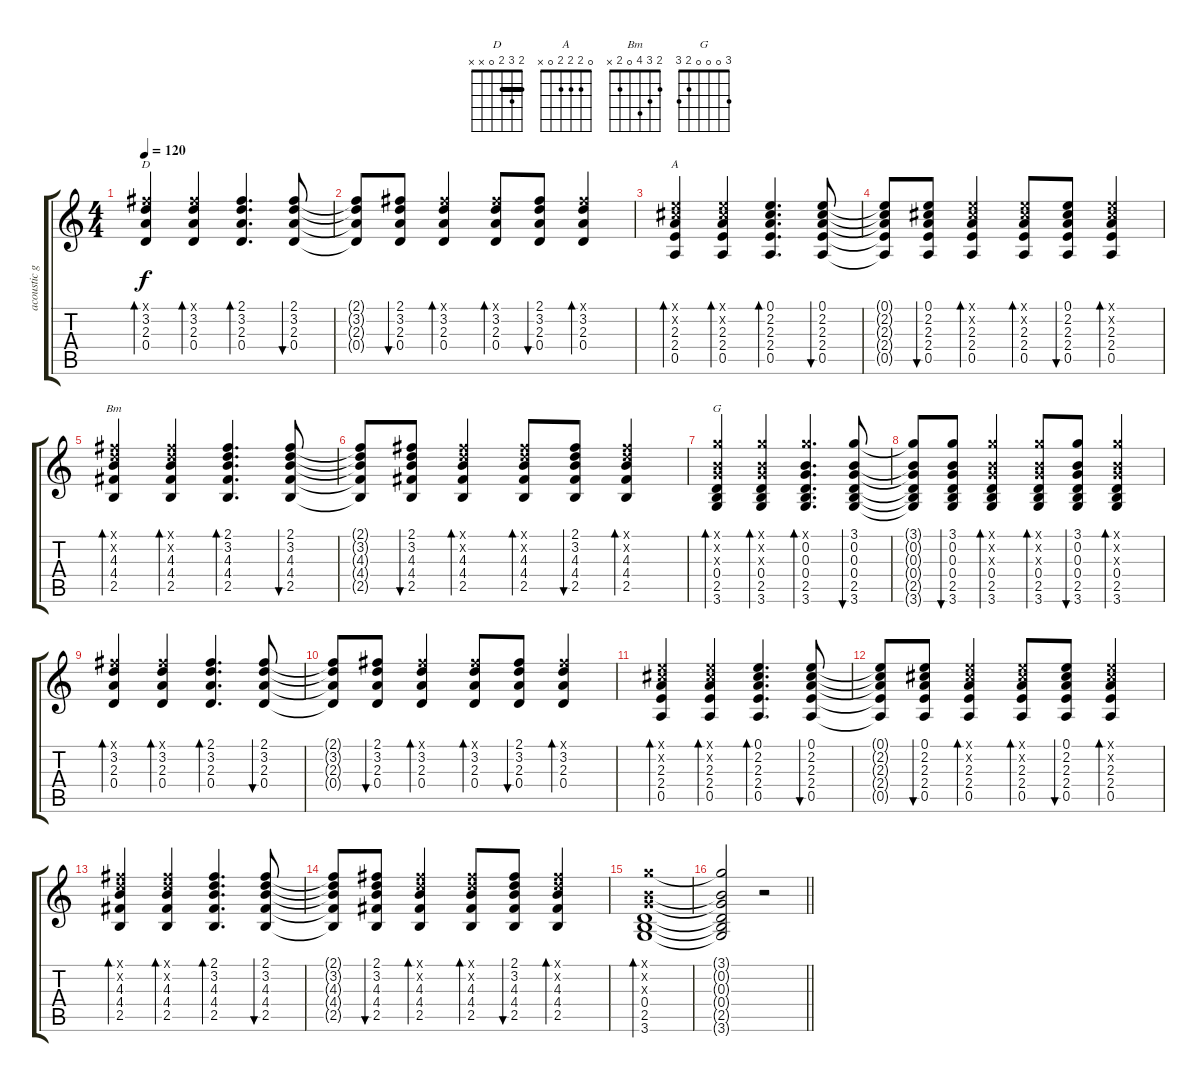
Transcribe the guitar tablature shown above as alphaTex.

\track ("acoustic guitar" "acoustic g") {instrument acousticguitarsteel}
\staff {score tabs}
\tuning (E4 B3 G3 D3 A2 E2) {hide}
\chord ("D" 2 3 2 0 x x) {barre 2}
\chord ("A" 0 2 2 2 0 x)
\chord ("Bm" 2 3 4 0 2 x)
\chord ("G" 3 0 0 0 2 3)
\ts (4 4)
\tempo 120
\clef g2
\ks c
(2.1{x} 3.2 2.3 0.4).4{bd 120 ch "D" dy f} (2.1{x} 3.2 2.3 0.4).4{bd 120} (2.1 3.2 2.3 0.4).4{d bd 120} (2.1 3.2 2.3 0.4).8{bu 120} |
(2.1{t} 3.2{t} 2.3{t} 0.4{t}).8 (2.1 3.2 2.3 0.4).8{bu 120} (2.1{x} 3.2 2.3 0.4).4{bd 120} (2.1{x} 3.2 2.3 0.4).8{bd 120} (2.1 3.2 2.3 0.4).8{bu 120} (2.1{x} 3.2 2.3 0.4).4{bd 120} |
(0.1{x} 2.2{x} 2.3 2.4 0.5).4{bd 120 ch "A"} (0.1{x} 2.2{x} 2.3 2.4 0.5).4{bd 120} (0.1 2.2 2.3 2.4 0.5).4{d bd 120} (0.1 2.2 2.3 2.4 0.5).8{bu 120} |
(0.1{t} 2.2{t} 2.3{t} 2.4{t} 0.5{t}).8 (0.1 2.2 2.3 2.4 0.5).8{bu 120} (0.1{x} 2.2{x} 2.3 2.4 0.5).4{bd 120} (0.1{x} 2.2{x} 2.3 2.4 0.5).8{bd 120} (0.1 2.2 2.3 2.4 0.5).8{bu 120} (0.1{x} 2.2{x} 2.3 2.4 0.5).4{bd 120} |
(2.1{x} 3.2{x} 4.3 4.4 2.5).4{bd 120 ch "Bm"} (2.1{x} 3.2{x} 4.3 4.4 2.5).4{bd 120} (2.1 3.2 4.3 4.4 2.5).4{d bd 120} (2.1 3.2 4.3 4.4 2.5).8{bu 120} |
(2.1{t} 3.2{t} 4.3{t} 4.4{t} 2.5{t}).8 (2.1 3.2 4.3 4.4 2.5).8{bu 120} (2.1{x} 3.2{x} 4.3 4.4 2.5).4{bd 120} (2.1{x} 3.2{x} 4.3 4.4 2.5).8{bd 120} (2.1 3.2 4.3 4.4 2.5).8{bu 120} (2.1{x} 3.2{x} 4.3 4.4 2.5).4{bd 120} |
(3.1{x} 0.2{x} 0.3{x} 0.4 2.5 3.6).4{bd 240 ch "G"} (3.1{x} 0.2{x} 0.3{x} 0.4 2.5 3.6).4{bd 240} (3.1{x} 0.2 0.3 0.4 2.5 3.6).4{d bd 120} (3.1 0.2 0.3 0.4 2.5 3.6).8{bu 240} |
(3.1{t} 0.2{t} 0.3{t} 0.4{t} 2.5{t} 3.6{t}).8 (3.1 0.2 0.3 0.4 2.5 3.6).8{bu 240} (3.1{x} 0.2{x} 0.3{x} 0.4 2.5 3.6).4{bd 240} (3.1{x} 0.2{x} 0.3{x} 0.4 2.5 3.6).8{bd 240} (3.1 0.2 0.3 0.4 2.5 3.6).8{bu 240} (3.1{x} 0.2{x} 0.3{x} 0.4 2.5 3.6).4{bd 240} |
(2.1{x} 3.2 2.3 0.4).4{bd 120} (2.1{x} 3.2 2.3 0.4).4{bd 120} (2.1 3.2 2.3 0.4).4{d bd 120} (2.1 3.2 2.3 0.4).8{bu 120} |
(2.1{t} 3.2{t} 2.3{t} 0.4{t}).8 (2.1 3.2 2.3 0.4).8{bu 120} (2.1{x} 3.2 2.3 0.4).4{bd 120} (2.1{x} 3.2 2.3 0.4).8{bd 120} (2.1 3.2 2.3 0.4).8{bu 120} (2.1{x} 3.2 2.3 0.4).4{bd 120} |
(0.1{x} 2.2{x} 2.3 2.4 0.5).4{bd 120} (0.1{x} 2.2{x} 2.3 2.4 0.5).4{bd 120} (0.1 2.2 2.3 2.4 0.5).4{d bd 120} (0.1 2.2 2.3 2.4 0.5).8{bu 120} |
(0.1{t} 2.2{t} 2.3{t} 2.4{t} 0.5{t}).8 (0.1 2.2 2.3 2.4 0.5).8{bu 120} (0.1{x} 2.2{x} 2.3 2.4 0.5).4{bd 120} (0.1{x} 2.2{x} 2.3 2.4 0.5).8{bd 120} (0.1 2.2 2.3 2.4 0.5).8{bu 120} (0.1{x} 2.2{x} 2.3 2.4 0.5).4{bd 120} |
(2.1{x} 3.2{x} 4.3 4.4 2.5).4{bd 120} (2.1{x} 3.2{x} 4.3 4.4 2.5).4{bd 120} (2.1 3.2 4.3 4.4 2.5).4{d bd 120} (2.1 3.2 4.3 4.4 2.5).8{bu 120} |
(2.1{t} 3.2{t} 4.3{t} 4.4{t} 2.5{t}).8 (2.1 3.2 4.3 4.4 2.5).8{bu 120} (2.1{x} 3.2{x} 4.3 4.4 2.5).4{bd 120} (2.1{x} 3.2{x} 4.3 4.4 2.5).8{bd 120} (2.1 3.2 4.3 4.4 2.5).8{bu 120} (2.1{x} 3.2{x} 4.3 4.4 2.5).4{bd 120} |
(3.1{x} 0.2{x} 0.3{x} 0.4 2.5 3.6).1{bd 240} |
\barLineRight lightlight
(3.1{t} 0.2{t} 0.3{t} 0.4{t} 2.5{t} 3.6{t}).2 r.2
